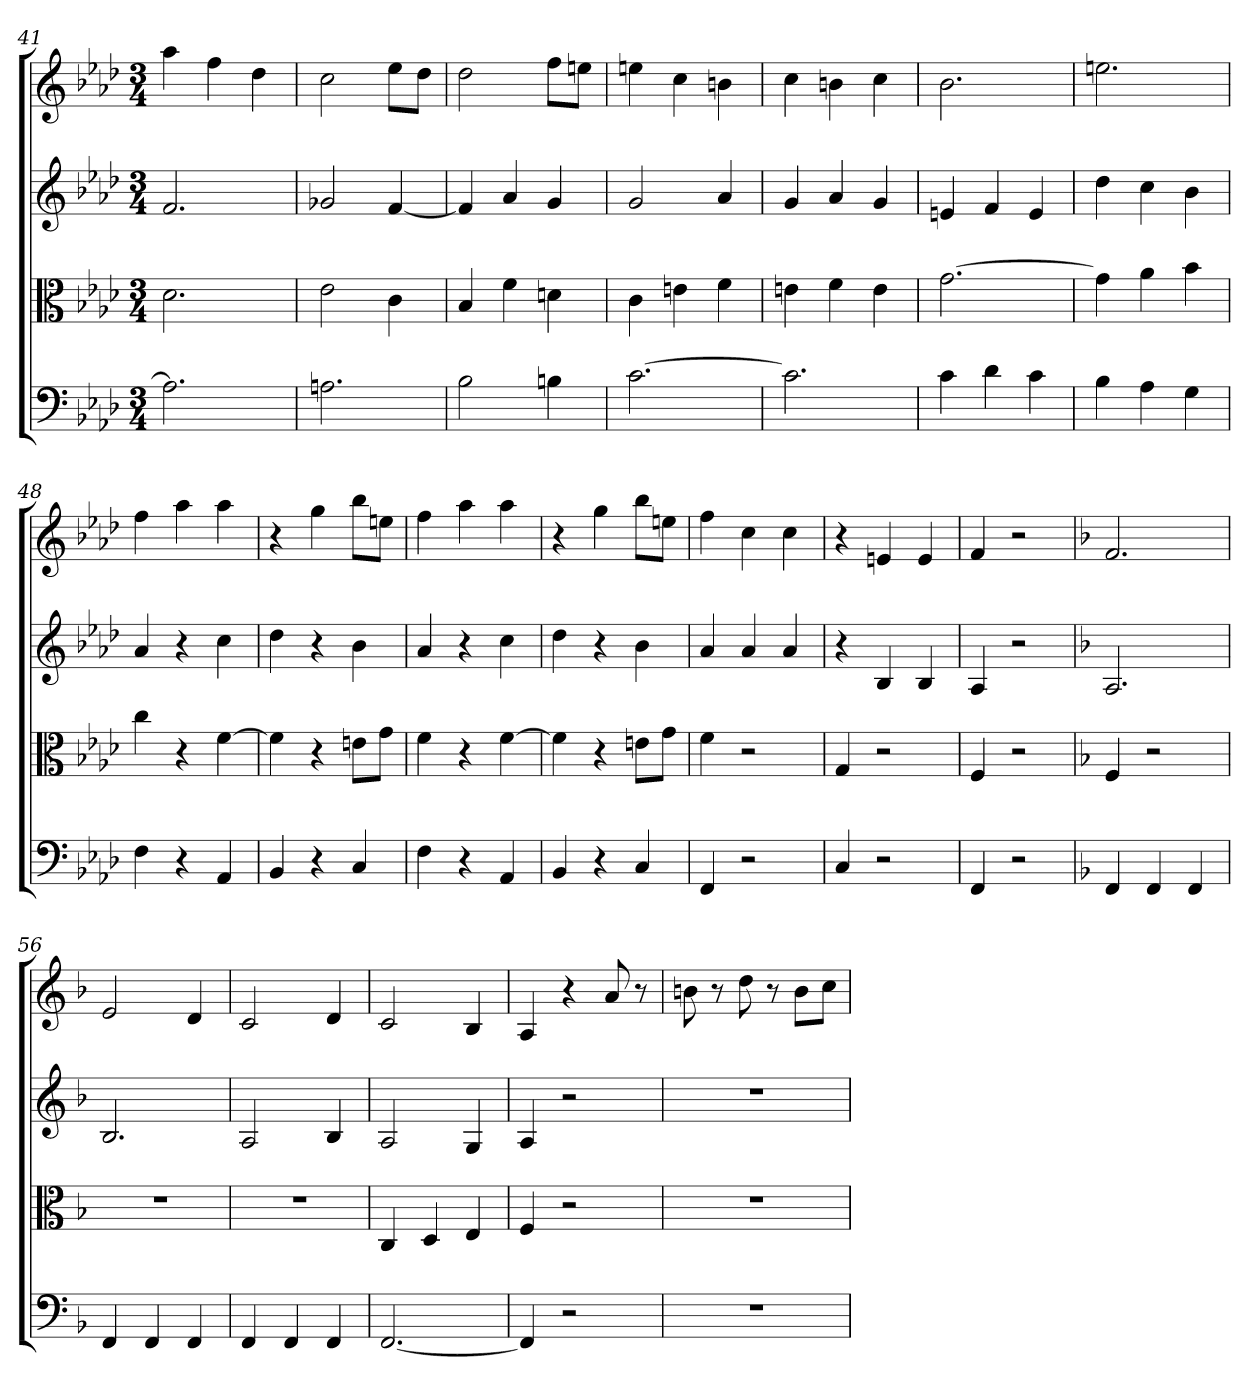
**kern	**kern	**kern	**kern
*part4	*part3	*part2	*part1
*staff4	*staff3	*staff2	*staff1
*clefF4	*clefC3	*clefG2	*clefG2
*k[b-e-a-d-]	*k[b-e-a-d-]	*k[b-e-a-d-]	*k[b-e-a-d-]
*f:	*f:	*f:	*f:
*M3/4	*M3/4	*M3/4	*M3/4
=41	=41	=41	=41
2.A-]	2.d-	2.f	4aa-
.	.	.	4ff
.	.	.	4dd-
=42	=42	=42	=42
2.An	2e-	2g-X	2cc
.	4c	[4f	8ee-\L
.	.	.	8dd-\J
=43	=43	=43	=43
2B-	4B-	4f]	2dd-
.	4f	4a-	.
4Bn	4dn	4g	8ff\L
.	.	.	8een\J
=44	=44	=44	=44
[2.c	4c	2g	4een
.	4en	.	4cc
.	4f	4a-	4bn
=45	=45	=45	=45
2.c]	4en	4g	4cc
.	4f	4a-	4bn
.	4e	4g	4cc
=46	=46	=46	=46
4c	[2.g	4en	2.b-
4d-	.	4f	.
4c	.	4e	.
=47	=47	=47	=47
4B-	4g]	4dd-	2.een
4A-	4a-	4cc	.
4G	4b-	4b-	.
=48	=48	=48	=48
4F	4cc	4a-	4ff
4r	4r	4r	4aa-
4AA-	[4f	4cc	4aa-
=49	=49	=49	=49
4BB-	4f]	4dd-	4r
4r	4r	4r	4gg
4C	8en\L	4b-	8bb-\L
.	8g\J	.	8een\J
=50	=50	=50	=50
4F	4f	4a-	4ff
4r	4r	4r	4aa-
4AA-	[4f	4cc	4aa-
=51	=51	=51	=51
4BB-	4f]	4dd-	4r
4r	4r	4r	4gg
4C	8en\L	4b-	8bb-\L
.	8g\J	.	8een\J
=52	=52	=52	=52
4FF	4f	4a-	4ff
2r	2r	4a-	4cc
.	.	4a-	4cc
=53	=53	=53	=53
4C	4G	4r	4r
2r	2r	4B-	4en
.	.	4B-	4e
=54	=54	=54	=54
4FF	4F	4A-	4f
2r	2r	2r	2r
=55	=55	=55	=55
*k[b-]	*k[b-]	*k[b-]	*k[b-]
*F:	*F:	*F:	*F:
4FF	4F	2.A	2.f
4FF	2r	.	.
4FF	.	.	.
=56	=56	=56	=56
4FF	2.r	2.B-	2e
4FF	.	.	.
4FF	.	.	4d
=57	=57	=57	=57
4FF	2.r	2A	2c
4FF	.	.	.
4FF	.	4B-	4d
=58	=58	=58	=58
[2.FF	4C	2A	2c
.	4D	.	.
.	4E	4G	4B-
=59	=59	=59	=59
4FF]	4F	4A	4A
2r	2r	2r	4r
.	.	.	8a
.	.	.	8r
=60	=60	=60	=60
2.r	2.r	2.r	8bn
.	.	.	8r
.	.	.	8dd
.	.	.	8r
.	.	.	8b\L
.	.	.	8cc\J
=	=	=	=
*-	*-	*-	*-
